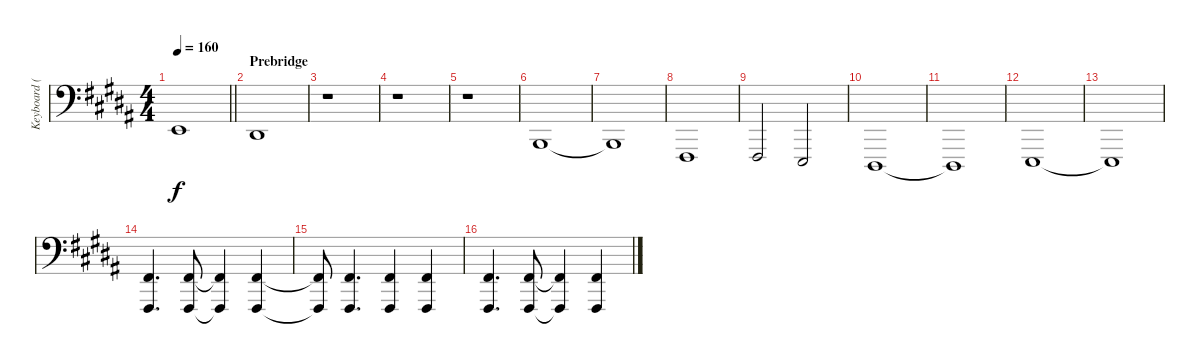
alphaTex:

\track ("Keyboard (R)" "Keyboard (") {instrument acousticgrandpiano}
\staff {score}
\tuning (E0 D2 A1 E1 B0) {hide}
\ts (4 4)
\tempo 160
\clef f4
\barLineRight lightlight
\ks b
2.2.1{dy f} |
\section ("" "Prebridge")
1.2.1 |
r.1 |
r.1 |
r.1 |
2.3.1 |
2.3{t}.1 |
2.4.1 |
2.4.2 0.4.2 |
4.5.1 |
4.5{t}.1 |
0.4.1 |
0.4{t}.1 |
(9.3 2.4).4{d} (9.3 2.4).8 (9.3{t} 2.4{t}).4 (9.3 2.4).4 |
(9.3{t} 2.4{t}).8 (9.3 2.4).4{d} (9.3 2.4).4 (9.3 2.4).4 |
(9.3 2.4).4{d} (9.3 2.4).8 (9.3{t} 2.4{t}).4 (9.3 2.4).4
